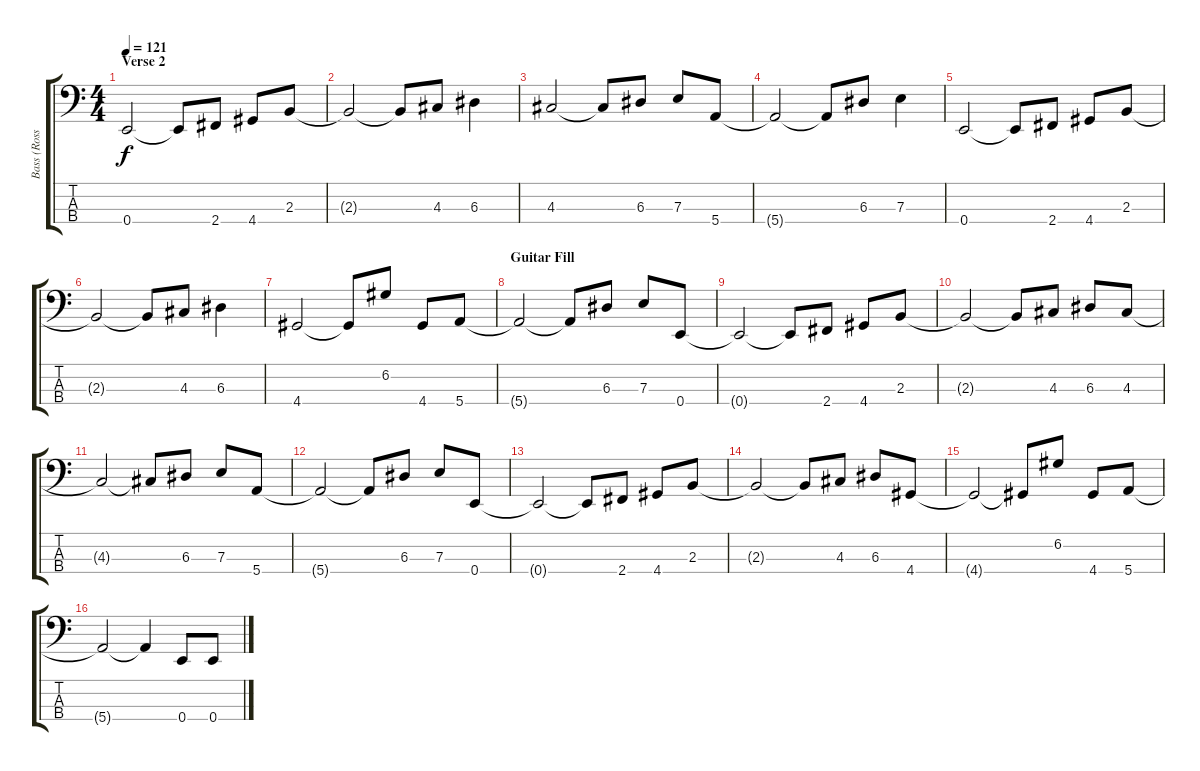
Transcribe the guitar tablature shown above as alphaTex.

\track ("Bass (Ross Valory)" "Bass (Ross") {instrument electricbasspick}
\staff {score tabs}
\tuning (G2 D2 A1 E1) {hide}
\ts (4 4)
\section ("" "Verse 2")
\tempo 121
\clef f4
\ks c
0.4.2{dy f} 0.4{t}.8 2.4.8 4.4.8 2.3.8 |
2.3{t}.2 2.3{t}.8 4.3.8 6.3.4 |
4.3.2 4.3{t}.8 6.3.8 7.3.8 5.4.8 |
5.4{t}.2 5.4{t}.8 6.3.8 7.3.4 |
0.4.2 0.4{t}.8 2.4.8 4.4.8 2.3.8 |
2.3{t}.2 2.3{t}.8 4.3.8 6.3.4 |
4.4.2 4.4{t}.8 6.2.8 4.4.8 5.4.8 |
\section ("" "Guitar Fill")
5.4{t}.2 5.4{t}.8 6.3.8 7.3.8 0.4.8 |
0.4{t}.2 0.4{t}.8 2.4.8 4.4.8 2.3.8 |
2.3{t}.2 2.3{t}.8 4.3.8 6.3.8 4.3.8 |
4.3{t}.2 4.3{t}.8 6.3.8 7.3.8 5.4.8 |
5.4{t}.2 5.4{t}.8 6.3.8 7.3.8 0.4.8 |
0.4{t}.2 0.4{t}.8 2.4.8 4.4.8 2.3.8 |
2.3{t}.2 2.3{t}.8 4.3.8 6.3.8 4.4.8 |
4.4{t}.2 4.4{t}.8 6.2.8 4.4.8 5.4.8 |
5.4{t}.2 5.4{t}.4 0.4.8 0.4.8
